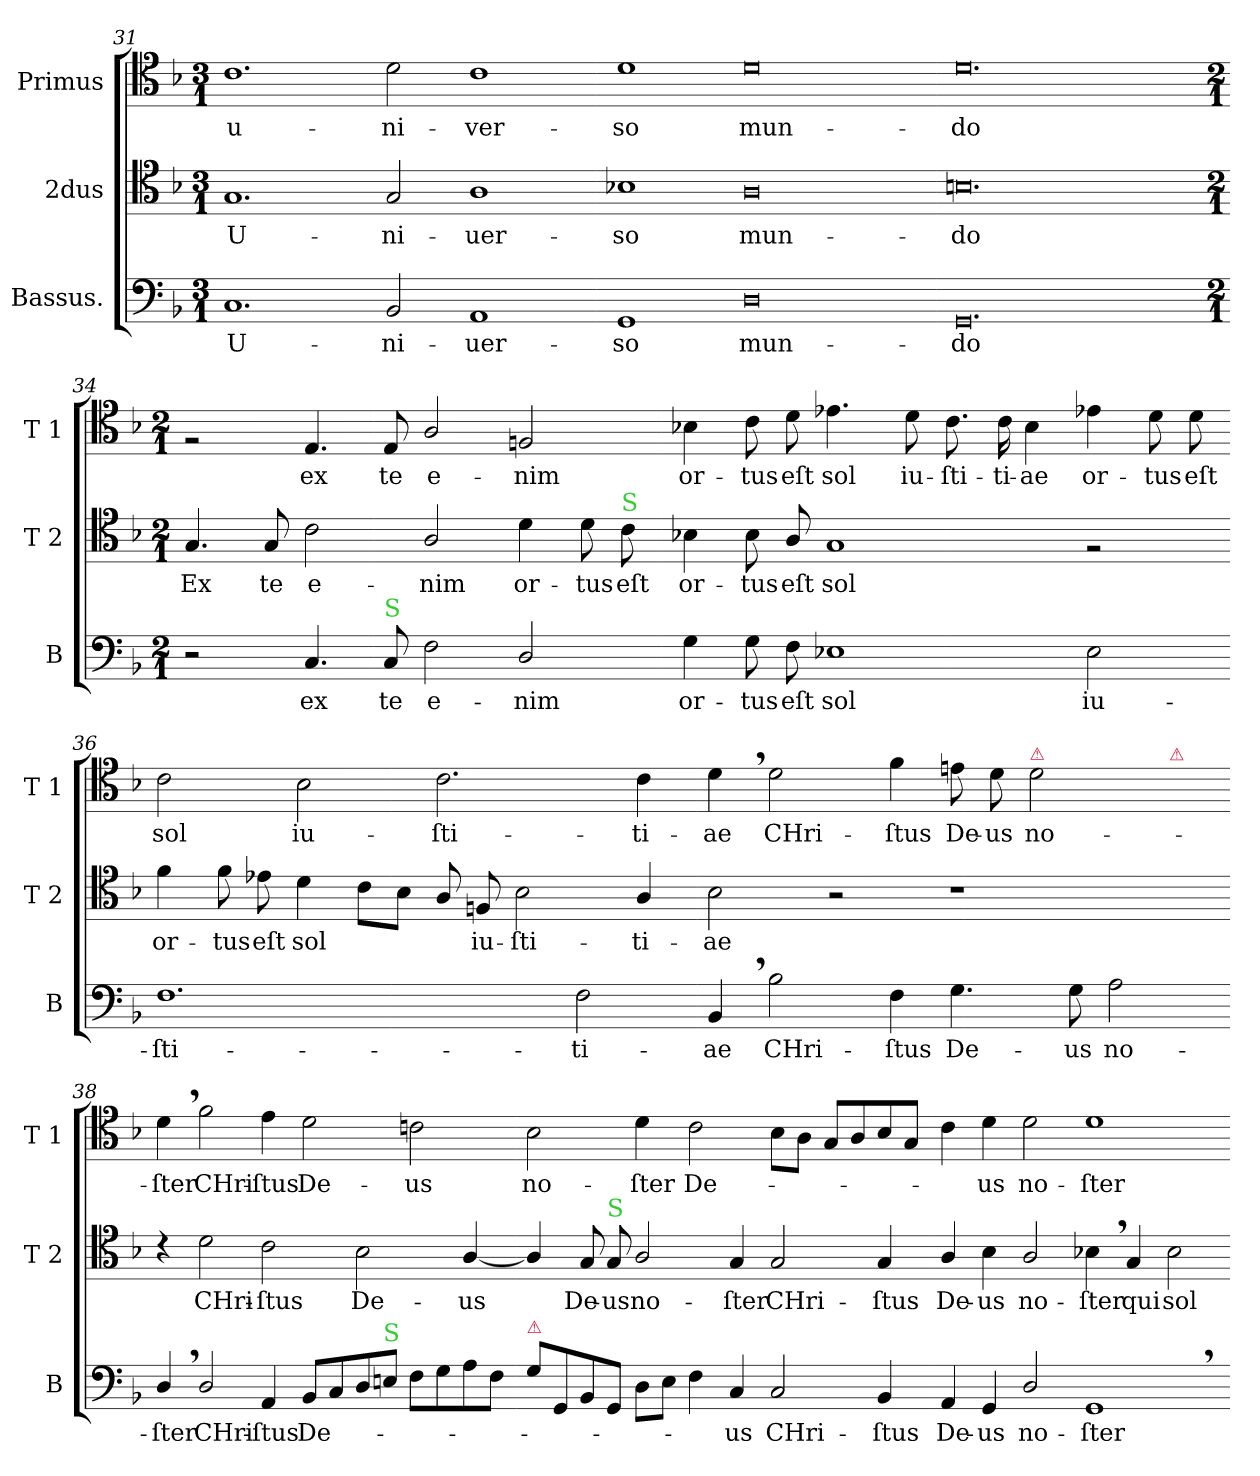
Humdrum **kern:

**kern	**text	**kern	**text	**kern	**text
*part3	*part3	*part2	*part2	*part1	*part1
*staff3	*staff3	*staff2	*staff2	*staff1	*staff1
*I"Bassus.	*	*I"2dus	*	*I"Primus	*
*I'B	*	*I'T 2	*	*I'T 1	*
*clefF4	*	*clefC4	*	*clefC4	*
*k[b-]	*	*k[b-]	*	*k[b-]	*
*M3/1	*	*M3/1	*	*M3/1	*
=31	=31	=31	=31	=31	=31
1.C	U-	1.G	U-	1.c	u-
2BB-/	-ni-	2G/	-ni-	2d\	-ni-
1AA	-uer-	1A	-uer-	1c	-ver-
=32-	=32-	=32-	=32-	=32-	=32-
1GG	-so	1B-X	-so	1d	-so
0D	mun-	0A	mun-	0d	mun-
=33-	=33-	=33-	=33-	=33-	=33-
0.GG	-do	0.Bn	-do	0.d	-do
=34-	=34-	=34-	=34-	=34-	=34-
*M2/1	*	*M2/1	*	*M2/1	*
2r	.	4.G/	Ex	2rF	.
.	.	8G/	te	.	.
4.C/	ex	2c\	e-	4.E/	ex
!LO:TX:a:color=limegreen:t=S	!	!	!	!	!
8C/	te	.	.	8E/	te
2F\	e-	2A/	-nim	2A/	e-
2D/	-nim	4d\	or-	2Fn/	-nim
.	.	8d\	-tus	.	.
!	!	!LO:TX:a:color=limegreen:t=S	!	!	!
.	.	8c\	eſt	.	.
=35-	=35-	=35-	=35-	=35-	=35-
4G\	or-	4B-X\	or-	4B-X\	or-
8G\	-tus	8B-\	-tus	8c\	-tus
8F\	eſt	8A/	eſt	8d\	eſt
1E-X	sol	1G	sol	4.e-X\	sol
.	.	.	.	8d\	iu-
.	.	.	.	8.c\	-ſti-
.	.	.	.	16c\	-ti-
.	.	.	.	4B-\	-ae
2E-\	iu-	2rF	.	4e-X\	or-
.	.	.	.	8d\	-tus
.	.	.	.	8d\	eſt
=36-	=36-	=36-	=36-	=36-	=36-
1.F	-ſti-	4f\	or-	2c\	sol
.	.	8f\	-tus	.	.
.	.	8e-X\	eſt	.	.
.	.	4d\	sol	2B-\	iu-
.	.	8c\L	.	.	.
.	.	8B-\J	.	.	.
.	.	8A/	.	2.c\	-ſti-
.	.	8Fn/	iu-	.	.
.	.	2B-\	-ſti-	.	.
2F\	-ti-	.	.	.	.
.	.	4A/	-ti-	4c\	-ti-
=37-	=37-	=37-	=37-	=37-	=37-
4BB-,</	-ae	2B-\	-ae	4d,<\	-ae
2B-\	CHri-	.	.	2d\	CHri-
.	.	2r	.	.	.
4F\	-ſtus	.	.	4f\	-ſtus
4.G\	De-	1r	.	8en\	De-
.	.	.	.	8d\	-us
!	!	!	!	!LO:TX:a:color=crimson:t=⚠	!
.	.	.	.	2d\	no-
8G\	-us	.	.	.	.
2A\	no-	.	.	.	.
!	!	!	!	!LO:TX:a:color=crimson:t=⚠	!
.	.	.	.	4c#X\yy	.
=38-	=38-	=38-	=38-	=38-	=38-
4D,</	-ſter	4rc	.	4d,<\	-ſter
2D/	CHri-	2d\	CHri-	2f\	CHri-
4AA/	-ſtus	2c\	-ſtus	4e\	-ſtus
8BB-/L	De-	.	.	2d\	De-
8C/	.	.	.	.	.
8D/	.	2B-\	De-	.	.
!LO:TX:a:color=limegreen:t=S	!	!	!	!	!
8En/J	.	.	.	.	.
8F\L	.	.	.	2cn\	-us
8G\	.	.	.	.	.
8A\	.	[4A/	-us	.	.
8F\J	.	.	.	.	.
=39-	=39-	=39-	=39-	=39-	=39-
!LO:TX:a:color=crimson:t=⚠	!	!	!	!	!
8G\L	.	4A/]	.	2B-\	no-
8GG/	.	.	.	.	.
8BB-/	.	8G/	De-	.	.
!	!	!LO:TX:a:color=limegreen:t=S	!	!	!
8GG/J	.	8G/	-us	.	.
8D\L	.	2A/	no-	4d\	-ſter
8E\J	.	.	.	.	.
4F\	.	.	.	2c\	De-
4C/	-us	4G/	-ſter	.	.
2C/	CHri-	2G/	CHri-	8B-\L	.
.	.	.	.	8A\J	.
.	.	.	.	8G/L	.
.	.	.	.	8A/	.
4BB-/	-ſtus	4G/	-ſtus	8B-/	.
.	.	.	.	8G/J	.
=40-	=40-	=40-	=40-	=40-	=40-
4AA/	De-	4A/	De-	4c\	.
4GG/	-us	4B-\	-us	4d\	-us
2D/	no-	2A/	no-	2d\	no-
1GG,<	-ſter	4B-X,<\	-ſter	1d	-ſter
.	.	4G/	qui	.	.
.	.	2B-\	sol-	.	.
=-	=-	=-	=-	=-	=-
*-	*-	*-	*-	*-	*-
